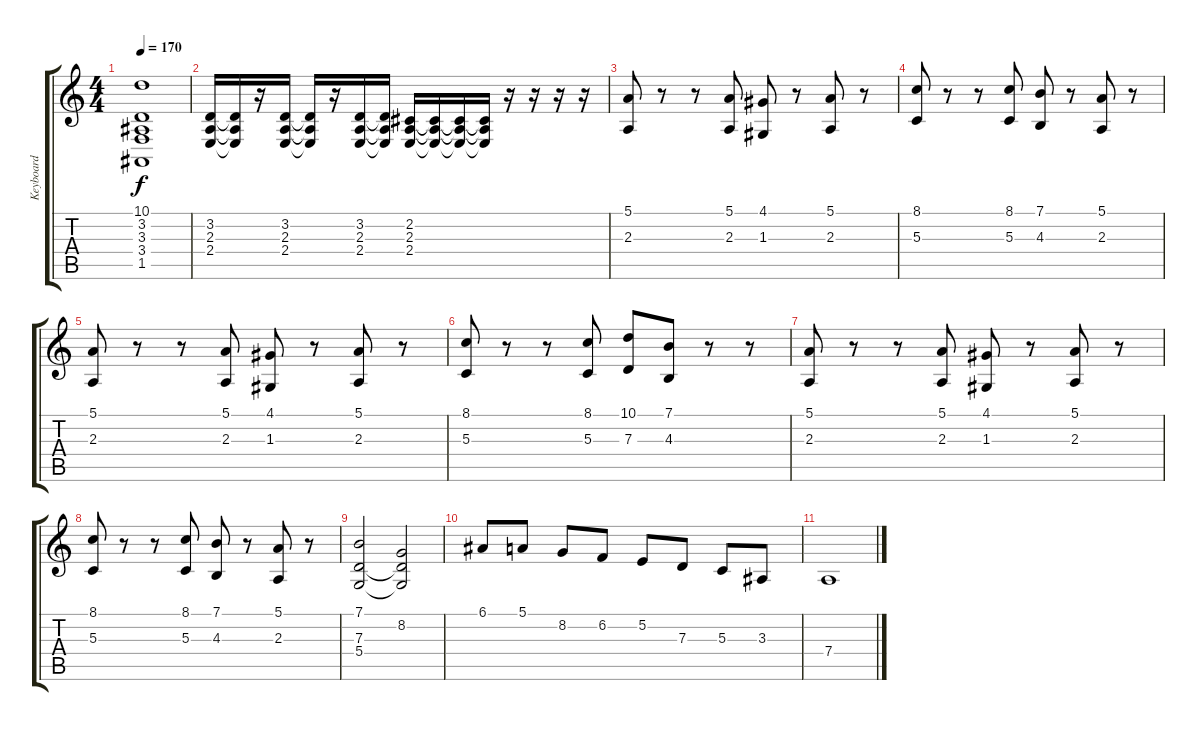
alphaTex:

\track ("Keyboard" "Keyboard") {instrument stringensemble1}
\staff {score tabs}
\tuning (E4 B3 G3 D3 A2 E2) {hide}
\ts (4 4)
\tempo 170
\clef g2
\ks c
(10.1 3.2 3.3 3.4 1.5).1{dy f} |
(3.2 2.3 2.4).16 (3.2{t} 2.3{t} 2.4{t}).16 r.16 (3.2 2.3 2.4).16 (3.2{t} 2.3{t} 2.4{t}).16 r.16 (3.2 2.3 2.4).16 (3.2{t} 2.3{t} 2.4{t}).16 (2.2 2.3 2.4).16 (2.2{t} 2.3{t} 2.4{t}).16 (2.2{t} 2.3{t} 2.4{t}).16 (2.2{t} 2.3{t} 2.4{t}).16 r.16 r.16 r.16 r.16 |
(5.1 2.3).8 r.8 r.8 (5.1 2.3).8 (4.1 1.3).8 r.8 (5.1 2.3).8 r.8 |
(8.1 5.3).8 r.8 r.8 (8.1 5.3).8 (7.1 4.3).8 r.8 (5.1 2.3).8 r.8 |
(5.1 2.3).8 r.8 r.8 (5.1 2.3).8 (4.1 1.3).8 r.8 (5.1 2.3).8 r.8 |
(8.1 5.3).8 r.8 r.8 (8.1 5.3).8 (10.1 7.3).8 (7.1 4.3).8 r.8 r.8 |
(5.1 2.3).8 r.8 r.8 (5.1 2.3).8 (4.1 1.3).8 r.8 (5.1 2.3).8 r.8 |
(8.1 5.3).8 r.8 r.8 (8.1 5.3).8 (7.1 4.3).8 r.8 (5.1 2.3).8 r.8 |
(7.1 7.3 5.4).2 (8.2 7.3{t} 5.4{t}).2 |
6.1.8 5.1.8 8.2.8 6.2.8 5.2.8 7.3.8 5.3.8 3.3.8 |
7.4.1
